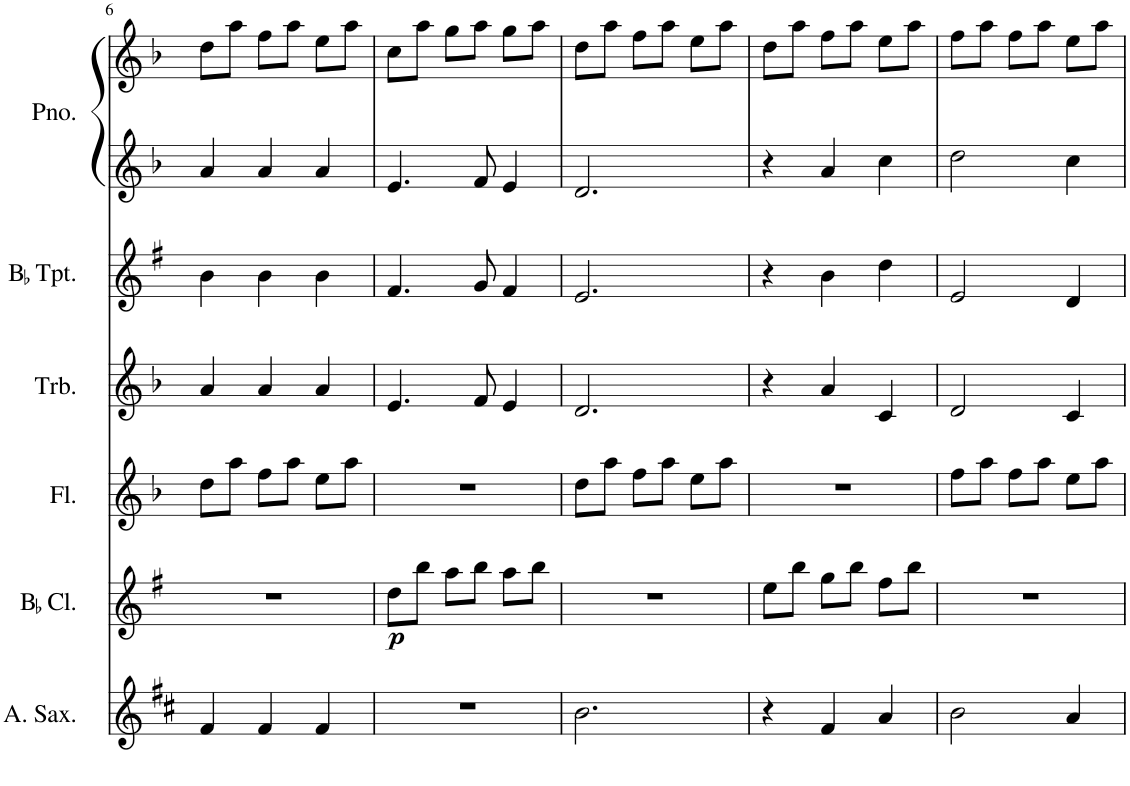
**kern	**kern	**dynam	**kern	**kern	**kern	**kern	**kern
*part6	*part5	*part5	*part4	*part3	*part2	*part1	*part1
*staff7	*staff6	*staff6	*staff5	*staff4	*staff3	*staff2	*staff1
*I"Alto Saxophone	*I"BaccidentalFlat Clarinet	*	*I"Flute	*I"Trombone	*I"BaccidentalFlat Trumpet	*I"Piano	*
*I'A. Sax.	*I'BaccidentalFlat Cl.	*	*I'Fl.	*I'Trb.	*I'BaccidentalFlat Tpt.	*I'Pno.	*
!!LO:PB:g=z
*clefG2	*clefG2	*	*clefG2	*clefG2	*clefG2	*clefG2	*clefG2
*Trd5c9	*Trd1c2	*	*	*	*Trd1c2	*	*
*k[f#c#]	*k[f#]	*	*k[b-]	*k[b-]	*k[f#]	*k[b-]	*k[b-]
*M3/4	*M3/4	*	*M3/4	*M3/4	*M3/4	*M3/4	*M3/4
=6	=6	=6	=6	=6	=6	=6	=6
4f#/	2.r	.	8dd\L	4a/	4b\	4a/	8dd\L
.	.	.	8aa\J	.	.	.	8aa\J
4f#/	.	.	8ff\L	4a/	4b\	4a/	8ff\L
.	.	.	8aa\J	.	.	.	8aa\J
4f#/	.	.	8ee\L	4a/	4b\	4a/	8ee\L
.	.	.	8aa\J	.	.	.	8aa\J
=7	=7	=7	=7	=7	=7	=7	=7
!	!	!LO:DY:b	!	!	!	!	!
2.r	8dd\L	p	2.r	4.e/	4.f#/	4.e/	8cc\L
.	8bb\J	.	.	.	.	.	8aa\J
.	8aa\L	.	.	.	.	.	8gg\L
.	8bb\J	.	.	8f/	8g/	8f/	8aa\J
.	8aa\L	.	.	4e/	4f#/	4e/	8gg\L
.	8bb\J	.	.	.	.	.	8aa\J
=8	=8	=8	=8	=8	=8	=8	=8
2.b\	2.r	.	8dd\L	2.d/	2.e/	2.d/	8dd\L
.	.	.	8aa\J	.	.	.	8aa\J
.	.	.	8ff\L	.	.	.	8ff\L
.	.	.	8aa\J	.	.	.	8aa\J
.	.	.	8ee\L	.	.	.	8ee\L
.	.	.	8aa\J	.	.	.	8aa\J
=9	=9	=9	=9	=9	=9	=9	=9
4r	8ee\L	.	2.r	4r	4r	4r	8dd\L
.	8bb\J	.	.	.	.	.	8aa\J
4f#/	8gg\L	.	.	4a/	4b\	4a/	8ff\L
.	8bb\J	.	.	.	.	.	8aa\J
4a/	8ff#\L	.	.	4c/	4dd\	4cc\	8ee\L
.	8bb\J	.	.	.	.	.	8aa\J
=10	=10	=10	=10	=10	=10	=10	=10
2b\	2.r	.	8ff\L	2d/	2e/	2dd\	8ff\L
.	.	.	8aa\J	.	.	.	8aa\J
.	.	.	8ff\L	.	.	.	8ff\L
.	.	.	8aa\J	.	.	.	8aa\J
4a/	.	.	8ee\L	4c/	4d/	4cc\	8ee\L
.	.	.	8aa\J	.	.	.	8aa\J
=	=	=	=	=	=	=	=
*-	*-	*-	*-	*-	*-	*-	*-
